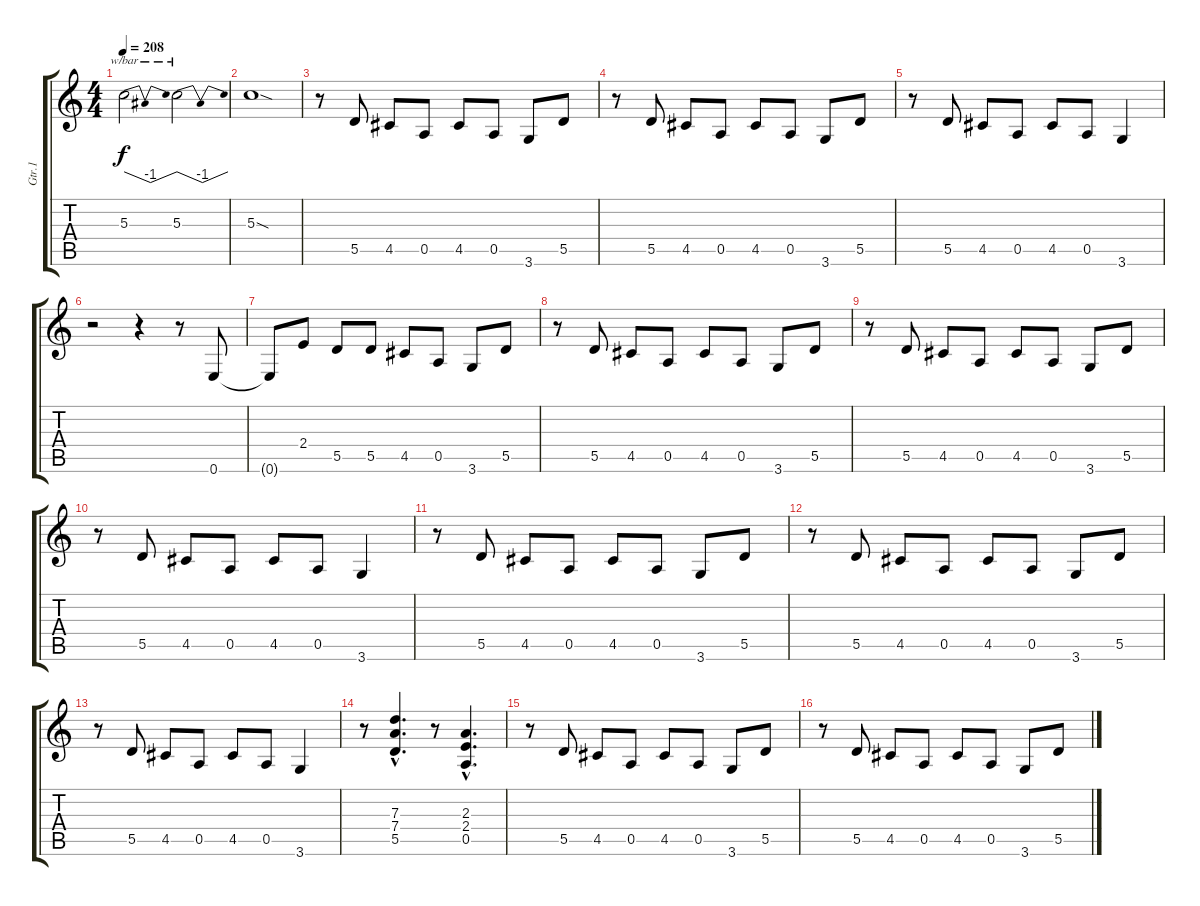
\track ("Gtr.1" "Gtr.1") {instrument overdrivenguitar}
\staff {score tabs}
\tuning (E4 B3 G3 D3 A2 E2) {hide}
\ts (4 4)
\tempo 208
\clef g2
\ks c
5.3.2{tbe (dip default 0 0 30 -4 60 0) dy f} 5.3.2{tbe (dip default 0 0 30 -4 60 0)} |
5.3{sod}.1 |
r.8 5.5.8 4.5.8 0.5.8 4.5.8 0.5.8 3.6.8 5.5.8 |
r.8 5.5.8 4.5.8 0.5.8 4.5.8 0.5.8 3.6.8 5.5.8 |
r.8 5.5.8 4.5.8 0.5.8 4.5.8 0.5.8 3.6.4 |
r.2 r.4 r.8 0.6.8 |
0.6{t}.8 2.4.8 5.5.8 5.5.8 4.5.8 0.5.8 3.6.8 5.5.8 |
r.8 5.5.8 4.5.8 0.5.8 4.5.8 0.5.8 3.6.8 5.5.8 |
r.8 5.5.8 4.5.8 0.5.8 4.5.8 0.5.8 3.6.8 5.5.8 |
r.8 5.5.8 4.5.8 0.5.8 4.5.8 0.5.8 3.6.4 |
r.8 5.5.8 4.5.8 0.5.8 4.5.8 0.5.8 3.6.8 5.5.8 |
r.8 5.5.8 4.5.8 0.5.8 4.5.8 0.5.8 3.6.8 5.5.8 |
r.8 5.5.8 4.5.8 0.5.8 4.5.8 0.5.8 3.6.4 |
r.8 (7.3{hac} 7.4{hac} 5.5{hac}).4{d} r.8 (2.3{hac} 2.4{hac} 0.5{hac}).4{d} |
r.8 5.5.8 4.5.8 0.5.8 4.5.8 0.5.8 3.6.8 5.5.8 |
r.8 5.5.8 4.5.8 0.5.8 4.5.8 0.5.8 3.6.8 5.5.8
